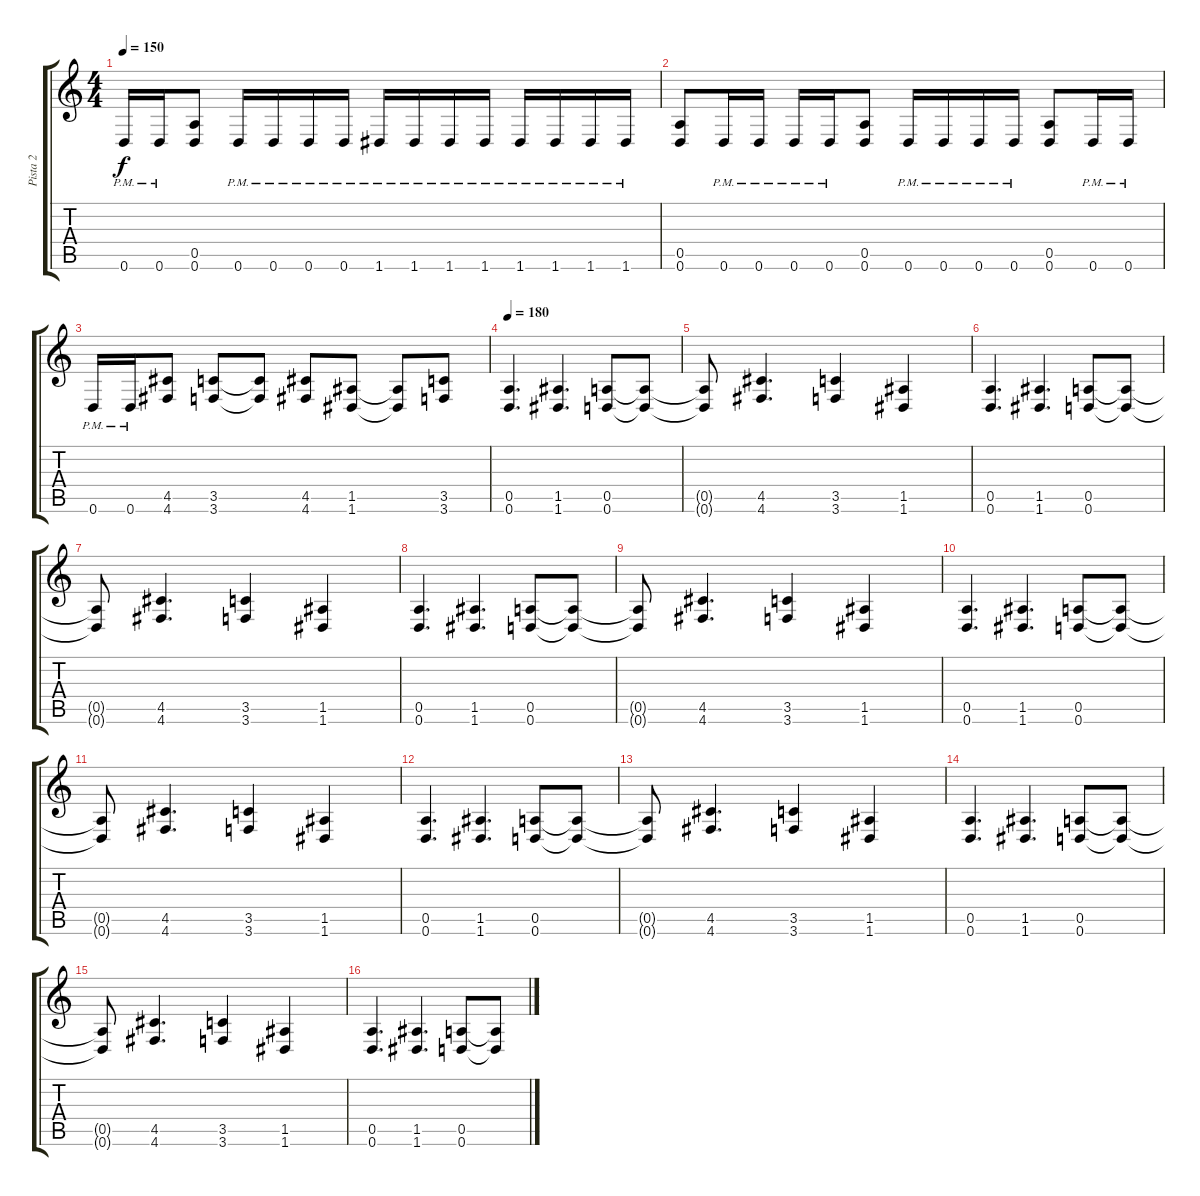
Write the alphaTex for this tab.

\track ("Pista 2" "Pista 2") {instrument distortionguitar}
\staff {score tabs}
\tuning (E4 B3 G3 D3 A2 D2) {hide}
\ts (4 4)
\tempo 150
\clef g2
\ks c
0.6{pm}.16{dy f} 0.6{pm}.16 (0.5 0.6).8 0.6{pm}.16 0.6{pm}.16 0.6{pm}.16 0.6{pm}.16 1.6{pm}.16 1.6{pm}.16 1.6{pm}.16 1.6{pm}.16 1.6{pm}.16 1.6{pm}.16 1.6{pm}.16 1.6{pm}.16 |
(0.5 0.6).8 0.6{pm}.16 0.6{pm}.16 0.6{pm}.16 0.6{pm}.16 (0.5 0.6).8 0.6{pm}.16 0.6{pm}.16 0.6{pm}.16 0.6{pm}.16 (0.5 0.6).8 0.6{pm}.16 0.6{pm}.16 |
0.6{pm}.16 0.6{pm}.16 (4.5 4.6).8 (3.5 3.6).8 (3.5{t} 3.6{t}).8 (4.5 4.6).8 (1.5 1.6).8 (1.5{t} 1.6{t}).8 (3.5 3.6).8 |
\tempo 180
(0.5 0.6).4{d} (1.5 1.6).4{d} (0.5 0.6).8 (0.5{t} 0.6{t}).8 |
(0.5{t} 0.6{t}).8 (4.5 4.6).4{d} (3.5 3.6).4 (1.5 1.6).4 |
(0.5 0.6).4{d} (1.5 1.6).4{d} (0.5 0.6).8 (0.5{t} 0.6{t}).8 |
(0.5{t} 0.6{t}).8 (4.5 4.6).4{d} (3.5 3.6).4 (1.5 1.6).4 |
(0.5 0.6).4{d} (1.5 1.6).4{d} (0.5 0.6).8 (0.5{t} 0.6{t}).8 |
(0.5{t} 0.6{t}).8 (4.5 4.6).4{d} (3.5 3.6).4 (1.5 1.6).4 |
(0.5 0.6).4{d} (1.5 1.6).4{d} (0.5 0.6).8 (0.5{t} 0.6{t}).8 |
(0.5{t} 0.6{t}).8 (4.5 4.6).4{d} (3.5 3.6).4 (1.5 1.6).4 |
(0.5 0.6).4{d} (1.5 1.6).4{d} (0.5 0.6).8 (0.5{t} 0.6{t}).8 |
(0.5{t} 0.6{t}).8 (4.5 4.6).4{d} (3.5 3.6).4 (1.5 1.6).4 |
(0.5 0.6).4{d} (1.5 1.6).4{d} (0.5 0.6).8 (0.5{t} 0.6{t}).8 |
(0.5{t} 0.6{t}).8 (4.5 4.6).4{d} (3.5 3.6).4 (1.5 1.6).4 |
(0.5 0.6).4{d} (1.5 1.6).4{d} (0.5 0.6).8 (0.5{t} 0.6{t}).8
